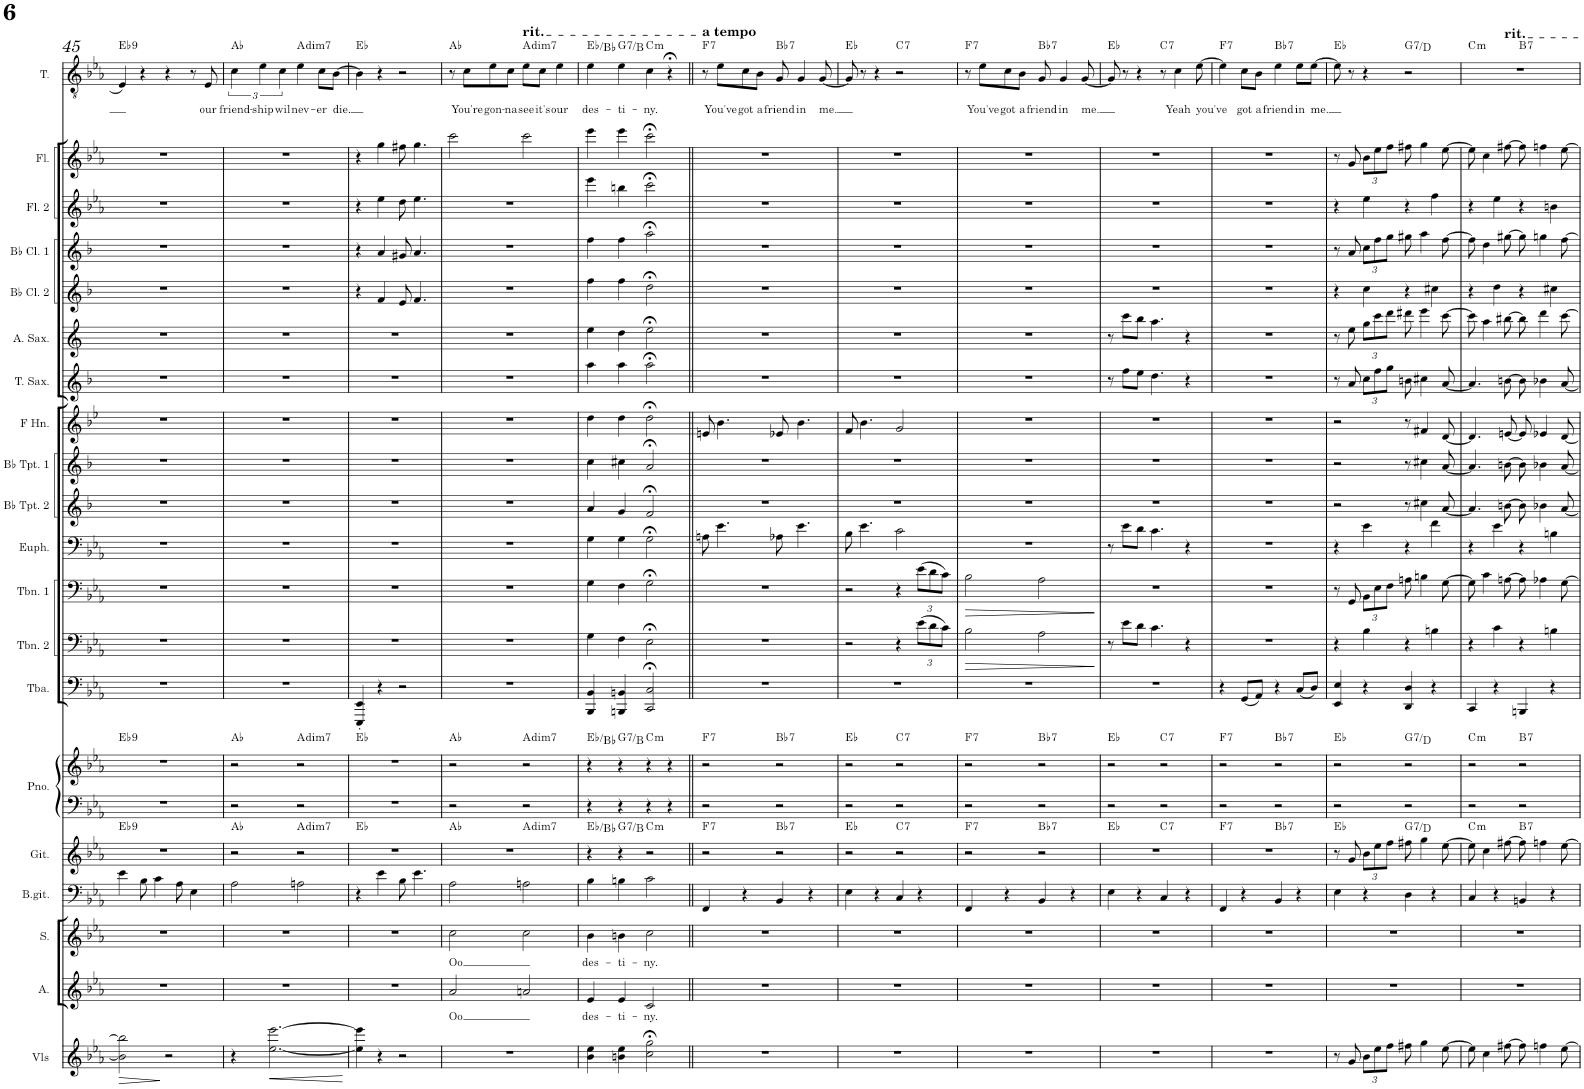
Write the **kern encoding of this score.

**kern	**dynam	**kern	**text	**kern	**text	**kern	**kern	**harte	**kern	**kern	**harte	**kern	**kern	**dynam	**kern	**dynam	**kern	**kern	**kern	**kern	**kern	**kern	**kern	**kern	**kern	**kern	**kern	**text	**harte
*part20	*part20	*part19	*part19	*part18	*part18	*part17	*part16	*part16	*part15	*part15	*part15	*part14	*part13	*part13	*part12	*part12	*part11	*part10	*part9	*part8	*part7	*part6	*part5	*part4	*part3	*part2	*part1	*part1	*part1
*staff21	*staff21	*staff20	*staff20	*staff19	*staff19	*staff18	*staff17	*	*staff16	*staff15	*	*staff14	*staff13	*staff13	*staff12	*staff12	*staff11	*staff10	*staff9	*staff8	*staff7	*staff6	*staff5	*staff4	*staff3	*staff2	*staff1	*staff1	*
*I"Violins	*	*I"Altos	*	*I"Sopranos	*	*I"Bassgitar	*I"Gitar	*	*I"Piano	*	*	*I"Tuba	*I"Trombone 2	*	*I"Trombone 1	*	*I"Euphonium	*I"Bb Trumpet 2	*I"Bb Trumpet 1	*I"Horn in F	*I"Tenor Saxophone	*I"Alto Saxophone	*I"Bb Clarinet 2	*I"Bb Clarinet 1	*I"Fløyte 2	*I"Flute	*I"Tenor	*	*
*I'Vls	*	*I'A.	*	*I'S.	*	*I'B.git.	*I'Git.	*	*I'Pno.	*	*	*I'Tba.	*I'Tbn. 2	*	*I'Tbn. 1	*	*I'Euph.	*I'Bb Tpt. 2	*I'Bb Tpt. 1	*	*I'T. Sax.	*I'A. Sax.	*I'Bb Cl. 2	*I'Bb Cl. 1	*I'Fl. 2	*I'Fl.	*I'T.	*	*
!!LO:PB:g=z
*clefG2	*	*clefG2	*	*clefG2	*	*clefF4	*clefG2	*	*clefF4	*clefG2	*	*clefF4	*clefF4	*	*clefF4	*	*clefF4	*clefG2	*clefG2	*clefG2	*clefG2	*clefG2	*clefG2	*clefG2	*clefG2	*clefG2	*clefGv2	*	*
*	*	*	*	*	*	*Trd7c12	*Trd7c12	*	*	*	*	*	*	*	*	*	*	*Trd1c2	*Trd1c2	*Trd4c7	*Trd8c14	*Trd5c9	*Trd1c2	*Trd1c2	*	*	*	*	*
*k[b-e-a-]	*	*k[b-e-a-]	*	*k[b-e-a-]	*	*k[b-e-a-]	*k[b-e-a-]	*	*k[b-e-a-]	*k[b-e-a-]	*	*k[b-e-a-]	*k[b-e-a-]	*	*k[b-e-a-]	*	*k[b-e-a-]	*k[b-]	*k[b-]	*k[b-e-]	*k[b-]	*k[]	*k[b-]	*k[b-]	*k[b-e-a-]	*k[b-e-a-]	*k[b-e-a-]	*	*
*M4/4	*	*M4/4	*	*M4/4	*	*M4/4	*M4/4	*	*M4/4	*M4/4	*	*M4/4	*M4/4	*	*M4/4	*	*M4/4	*M4/4	*M4/4	*M4/4	*M4/4	*M4/4	*M4/4	*M4/4	*M4/4	*M4/4	*M4/4	*	*
=45	=45	=45	=45	=45	=45	=45	=45	=45	=45	=45	=45	=45	=45	=45	=45	=45	=45	=45	=45	=45	=45	=45	=45	=45	=45	=45	=45	=45	=45
!	!LO:HP:b	!	!	!	!	!	!	!LO:H:kt=9	!	!	!LO:H:kt=9	!	!	!	!	!	!	!	!	!	!	!	!	!	!	!	!	!	!LO:H:kt=9
2b-\] 2bb-\]	>	1r	.	1r	.	4e-\	1r	Eb:9	1r	1r	Eb:9	1r	1r	.	1r	.	1r	1r	1r	1r	1r	1r	1r	1r	1r	1r	4E-/	.	Eb:9
.	.	.	.	.	.	8B-\	.	.	.	.	.	.	.	.	.	.	.	.	.	.	.	.	.	.	.	.	4r	.	.
.	.	.	.	.	.	4c\	.	.	.	.	.	.	.	.	.	.	.	.	.	.	.	.	.	.	.	.	.	.	.
2r	]	.	.	.	.	.	.	.	.	.	.	.	.	.	.	.	.	.	.	.	.	.	.	.	.	.	4r	.	.
.	.	.	.	.	.	8A-\	.	.	.	.	.	.	.	.	.	.	.	.	.	.	.	.	.	.	.	.	.	.	.
.	.	.	.	.	.	4E-\	.	.	.	.	.	.	.	.	.	.	.	.	.	.	.	.	.	.	.	.	8r	.	.
!	!	!	!	!	!	!	!	!	!	!	!	!	!	!	!	!	!	!	!	!	!	!	!	!	!	!	!	!LO:LY:b	!
.	.	.	.	.	.	.	.	.	.	.	.	.	.	.	.	.	.	.	.	.	.	.	.	.	.	.	8E-/	our	.
=46	=46	=46	=46	=46	=46	=46	=46	=46	=46	=46	=46	=46	=46	=46	=46	=46	=46	=46	=46	=46	=46	=46	=46	=46	=46	=46	=46	=46	=46
!	!	!	!	!	!	!	!	!	!	!	!	!	!	!	!	!	!	!	!	!	!	!	!	!	!	!	!	!LO:LY:b	!
4r	.	1r	.	1r	.	2A-\	2r	Ab:maj	2r	2r	Ab:maj	1r	1r	.	1r	.	1r	1r	1r	1r	1r	1r	1r	1r	1r	1r	6c\	friend-	Ab:maj
!	!	!	!	!	!	!	!	!	!	!	!	!	!	!	!	!	!	!	!	!	!	!	!	!	!	!	!	!LO:LY:b	!
.	.	.	.	.	.	.	.	.	.	.	.	.	.	.	.	.	.	.	.	.	.	.	.	.	.	.	6e-\	-ship	.
!	!LO:HP:b	!	!	!	!	!	!	!	!	!	!	!	!	!	!	!	!	!	!	!	!	!	!	!	!	!	!	!	!
[2.ee-\ [2.eee-\	<	.	.	.	.	.	.	.	.	.	.	.	.	.	.	.	.	.	.	.	.	.	.	.	.	.	.	.	.
!	!	!	!	!	!	!	!	!	!	!	!	!	!	!	!	!	!	!	!	!	!	!	!	!	!	!	!	!LO:LY:b	!
.	.	.	.	.	.	.	.	.	.	.	.	.	.	.	.	.	.	.	.	.	.	.	.	.	.	.	6c\	wil	.
!	!	!	!	!	!	!	!	!LO:H:kt=dim7	!	!	!LO:H:kt=dim7	!	!	!	!	!	!	!	!	!	!	!	!	!	!	!	!	!LO:LY:b	!LO:H:kt=dim7
.	.	.	.	.	.	2An\	2r	A:dim7	2r	2r	A:dim7	.	.	.	.	.	.	.	.	.	.	.	.	.	.	.	4e-\	nev-	A:dim7
!	!	!	!	!	!	!	!	!	!	!	!	!	!	!	!	!	!	!	!	!	!	!	!	!	!	!	!	!LO:LY:b	!
.	.	.	.	.	.	.	.	.	.	.	.	.	.	.	.	.	.	.	.	.	.	.	.	.	.	.	8c\L	-er	.
!	!	!	!	!	!	!	!	!	!	!	!	!	!	!	!	!	!	!	!	!	!	!	!	!	!	!	!	!LO:LY:b	!
.	.	.	.	.	.	.	.	.	.	.	.	.	.	.	.	.	.	.	.	.	.	.	.	.	.	.	[8B-\J	die.	.
.	[	.	.	.	.	.	.	.	.	.	.	.	.	.	.	.	.	.	.	.	.	.	.	.	.	.	.	.	.
=47	=47	=47	=47	=47	=47	=47	=47	=47	=47	=47	=47	=47	=47	=47	=47	=47	=47	=47	=47	=47	=47	=47	=47	=47	=47	=47	=47	=47	=47
4ee-\] 4eee-\]	.	1r	.	1r	.	4r	1r	Eb:maj	1r	1r	Eb:maj	4EEE-/' 4EE-/'	1r	.	1r	.	1r	1r	1r	1r	1r	1r	4r	4r	4r	4r	4B-\]	.	Eb:maj
4r	.	.	.	.	.	4e-\	.	.	.	.	.	4r	.	.	.	.	.	.	.	.	.	.	4f/	4a/	4ee-\	4gg\	4r	.	.
2r	.	.	.	.	.	8B-\	.	.	.	.	.	2r	.	.	.	.	.	.	.	.	.	.	8e/	8g#X/	8dd\	8ff#X\	2r	.	.
.	.	.	.	.	.	4.e-\	.	.	.	.	.	.	.	.	.	.	.	.	.	.	.	.	4.f/	4.a/	4.ee-\	4.gg\	.	.	.
=48	=48	=48	=48	=48	=48	=48	=48	=48	=48	=48	=48	=48	=48	=48	=48	=48	=48	=48	=48	=48	=48	=48	=48	=48	=48	=48	=48	=48	=48
!	!	!	!LO:LY:b	!	!LO:LY:b	!	!	!	!	!	!	!	!	!	!	!	!	!	!	!	!	!	!	!	!	!	!	!	!
*	*	*	*	*	*	*	*^	*	*	*	*	*	*	*	*	*	*	*	*	*	*	*	*	*	*	*	*	*	*
1r	.	2a-/	Oo	2cc\	Oo	2A-\	1r	2ryy	Ab:maj	2r	2r	Ab:maj	1r	1r	.	1r	.	1r	1r	1r	1r	1r	1r	1r	1r	1r	2ccc\	8r	.	Ab:maj
!	!	!	!	!	!	!	!	!	!	!	!	!	!	!	!	!	!	!	!	!	!	!	!	!	!	!	!	!	!LO:LY:b	!
.	.	.	.	.	.	.	.	.	.	.	.	.	.	.	.	.	.	.	.	.	.	.	.	.	.	.	.	8c\L	You're	.
!	!	!	!	!	!	!	!	!	!	!	!	!	!	!	!	!	!	!	!	!	!	!	!	!	!	!	!	!	!LO:LY:b	!
.	.	.	.	.	.	.	.	.	.	.	.	.	.	.	.	.	.	.	.	.	.	.	.	.	.	.	.	8e-\	gon-	.
!	!	!	!	!	!	!	!	!	!	!	!	!	!	!	!	!	!	!	!	!	!	!	!	!	!	!	!	!	!LO:LY:b	!
.	.	.	.	.	.	.	.	.	.	.	.	.	.	.	.	.	.	.	.	.	.	.	.	.	.	.	.	8c\J	-na	.
!	!	!	!	!	!	!	!	!	!	!	!	!	!	!	!	!	!	!	!	!	!	!	!	!	!	!	!	!LO:TX:a:t=rit.	!	!
!	!	!	!	!	!	!	!	!	!LO:H:kt=dim7	!	!	!LO:H:kt=dim7	!	!	!	!	!	!	!	!	!	!	!	!	!	!	!	!	!LO:LY:b	!LO:H:kt=dim7
.	.	2an/	.	2cc\	.	2An\	.	2ryy	A:dim7	2r	2r	A:dim7	.	.	.	.	.	.	.	.	.	.	.	.	.	.	2ccc\	8e-\L	see	A:dim7
!	!	!	!	!	!	!	!	!	!	!	!	!	!	!	!	!	!	!	!	!	!	!	!	!	!	!	!	!	!LO:LY:b	!
.	.	.	.	.	.	.	.	.	.	.	.	.	.	.	.	.	.	.	.	.	.	.	.	.	.	.	.	8c\J	it's	.
!	!	!	!	!	!	!	!	!	!	!	!	!	!	!	!	!	!	!	!	!	!	!	!	!	!	!	!	!	!LO:LY:b	!
.	.	.	.	.	.	.	.	.	.	.	.	.	.	.	.	.	.	.	.	.	.	.	.	.	.	.	.	4e-\	our	.
=49	=49	=49	=49	=49	=49	=49	=49	=49	=49	=49	=49	=49	=49	=49	=49	=49	=49	=49	=49	=49	=49	=49	=49	=49	=49	=49	=49	=49	=49	=49
!	!	!	!LO:LY:b	!	!LO:LY:b	!	!	!	!	!	!	!	!	!	!	!	!	!	!	!	!	!	!	!	!	!	!	!	!LO:LY:b	!
*	*	*	*	*	*	*	*v	*v	*	*	*	*	*	*	*	*	*	*	*	*	*	*	*	*	*	*	*	*	*	*
4b-\ 4ee-\	.	4e-/	des-	4b-\	des-	4B-\	4r	Eb:maj/5	4r	4r	Eb:maj/5	4BBB-/ 4BB-/	4G\	.	4G\	.	4G\	4a/	4cc\	4dd\	4aa\	4ee\	4ff\	4ff\	4eee-\	4eee-\	4e-\	des-	Eb:maj/5
!	!	!	!LO:LY:b	!	!LO:LY:b	!	!	!LO:H:kt=7	!	!	!LO:H:kt=7	!	!	!	!	!	!	!	!	!	!	!	!	!	!	!	!	!LO:LY:b	!LO:H:kt=7
4bn\ 4ee-\	.	4e-/	-ti-	4bn\	-ti-	4Bn\	4r	G:7/3	4r	4r	G:7/3	4BBBn/ 4BBn/	4F\	.	4F\	.	4G\	4g/	4cc#X\	4dd\	4aa\	4dd\	4ff\	4ff\	4bbn\	4eee-\	4e-\	-ti-	G:7/3
!	!	!	!LO:LY:b	!	!LO:LY:b	!	!	!LO:H:kt=m	!	!	!LO:H:kt=m	!	!	!	!	!	!	!	!	!	!	!	!	!	!	!	!	!LO:LY:b	!LO:H:kt=m
2cc\;< 2gg\;<	.	2c/	-ny.	2cc\	-ny.	2c\	2r	C:min	4r	4r	C:min	2CC/;< 2C/;<	2E-;<\	.	2G;<\	.	2G;<\	2f;</	2a;</	2dd;<\	2aa;<\	2ee;<\	2dd;<\	2aa;<\	2ccc;<\	2ccc;<\	4c\	-ny.	C:min
.	.	.	.	.	.	.	.	.	4r	4r	.	.	.	.	.	.	.	.	.	.	.	.	.	.	.	.	4r;<	.	.
=50||	=50||	=50||	=50||	=50||	=50||	=50||	=50||	=50||	=50||	=50||	=50||	=50||	=50||	=50||	=50||	=50||	=50||	=50||	=50||	=50||	=50||	=50||	=50||	=50||	=50||	=50||	=50||	=50||	=50||
!	!	!	!	!	!	!	!	!LO:H:kt=7	!	!	!LO:H:kt=7	!	!	!	!	!	!	!	!	!	!	!	!	!	!	!	!LO:TX:a:B:t=a tempo	!	!LO:H:kt=7
1r	.	1r	.	1r	.	4FF/	2r	F:7	2r	2r	F:7	1r	1r	.	1r	.	8An\	1r	1r	8en/	1r	1r	1r	1r	1r	1r	8r	.	F:7
!	!	!	!	!	!	!	!	!	!	!	!	!	!	!	!	!	!	!	!	!	!	!	!	!	!	!	!	!LO:LY:b	!
.	.	.	.	.	.	.	.	.	.	.	.	.	.	.	.	.	4.e-\	.	.	4.b-\	.	.	.	.	.	.	8e-\L	You've	.
!	!	!	!	!	!	!	!	!	!	!	!	!	!	!	!	!	!	!	!	!	!	!	!	!	!	!	!	!LO:LY:b	!
.	.	.	.	.	.	4r	.	.	.	.	.	.	.	.	.	.	.	.	.	.	.	.	.	.	.	.	8c\	got	.
!	!	!	!	!	!	!	!	!	!	!	!	!	!	!	!	!	!	!	!	!	!	!	!	!	!	!	!	!LO:LY:b	!
.	.	.	.	.	.	.	.	.	.	.	.	.	.	.	.	.	.	.	.	.	.	.	.	.	.	.	8B-\J	a	.
!	!	!	!	!	!	!	!	!LO:H:kt=7	!	!	!LO:H:kt=7	!	!	!	!	!	!	!	!	!	!	!	!	!	!	!	!	!LO:LY:b	!LO:H:kt=7
.	.	.	.	.	.	4BB-/	2r	Bb:7	2r	2r	Bb:7	.	.	.	.	.	8A-X\	.	.	8e-X/	.	.	.	.	.	.	8G/	friend	Bb:7
!	!	!	!	!	!	!	!	!	!	!	!	!	!	!	!	!	!	!	!	!	!	!	!	!	!	!	!	!LO:LY:b	!
.	.	.	.	.	.	.	.	.	.	.	.	.	.	.	.	.	4.e-\	.	.	4.b-\	.	.	.	.	.	.	4G/	in	.
.	.	.	.	.	.	4r	.	.	.	.	.	.	.	.	.	.	.	.	.	.	.	.	.	.	.	.	.	.	.
!	!	!	!	!	!	!	!	!	!	!	!	!	!	!	!	!	!	!	!	!	!	!	!	!	!	!	!	!LO:LY:b	!
.	.	.	.	.	.	.	.	.	.	.	.	.	.	.	.	.	.	.	.	.	.	.	.	.	.	.	[8G/	me.	.
=51	=51	=51	=51	=51	=51	=51	=51	=51	=51	=51	=51	=51	=51	=51	=51	=51	=51	=51	=51	=51	=51	=51	=51	=51	=51	=51	=51	=51	=51
1r	.	1r	.	1r	.	4E-\	2r	Eb:maj	2r	2r	Eb:maj	1r	2r	.	2r	.	8B-\	1r	1r	8f/	1r	1r	1r	1r	1r	1r	8G/]	.	Eb:maj
.	.	.	.	.	.	.	.	.	.	.	.	.	.	.	.	.	4.e-\	.	.	4.b-\	.	.	.	.	.	.	8r	.	.
.	.	.	.	.	.	4r	.	.	.	.	.	.	.	.	.	.	.	.	.	.	.	.	.	.	.	.	4r	.	.
!	!	!	!	!	!	!	!	!LO:H:kt=7	!	!	!LO:H:kt=7	!	!	!	!	!	!	!	!	!	!	!	!	!	!	!	!	!	!LO:H:kt=7
.	.	.	.	.	.	4C/	2r	C:7	2r	2r	C:7	.	4r	.	4r	.	2c\	.	.	2g/	.	.	.	.	.	.	2r	.	C:7
*	*	*	*	*	*	*	*	*	*	*	*	*	*Xbrackettup	*	*Xbrackettup	*	*	*	*	*	*	*	*	*	*	*	*	*	*
.	.	.	.	.	.	4r	.	.	.	.	.	.	(12e-\L	.	(12e-\L	.	.	.	.	.	.	.	.	.	.	.	.	.	.
.	.	.	.	.	.	.	.	.	.	.	.	.	12d\	.	12d\	.	.	.	.	.	.	.	.	.	.	.	.	.	.
.	.	.	.	.	.	.	.	.	.	.	.	.	12c\J)	.	12c\J)	.	.	.	.	.	.	.	.	.	.	.	.	.	.
=52	=52	=52	=52	=52	=52	=52	=52	=52	=52	=52	=52	=52	=52	=52	=52	=52	=52	=52	=52	=52	=52	=52	=52	=52	=52	=52	=52	=52	=52
!	!	!	!	!	!	!	!	!LO:H:kt=7	!	!	!LO:H:kt=7	!	!	!LO:HP:b	!	!LO:HP:b	!	!	!	!	!	!	!	!	!	!	!	!	!LO:H:kt=7
1r	.	1r	.	1r	.	4FF/	2r	F:7	2r	2r	F:7	1r	2B-\	>	2B-\	>	1r	1r	1r	1r	1r	1r	1r	1r	1r	1r	8r	.	F:7
!	!	!	!	!	!	!	!	!	!	!	!	!	!	!	!	!	!	!	!	!	!	!	!	!	!	!	!	!LO:LY:b	!
.	.	.	.	.	.	.	.	.	.	.	.	.	.	.	.	.	.	.	.	.	.	.	.	.	.	.	8e-\L	You've	.
!	!	!	!	!	!	!	!	!	!	!	!	!	!	!	!	!	!	!	!	!	!	!	!	!	!	!	!	!LO:LY:b	!
.	.	.	.	.	.	4r	.	.	.	.	.	.	.	.	.	.	.	.	.	.	.	.	.	.	.	.	8c\	got	.
!	!	!	!	!	!	!	!	!	!	!	!	!	!	!	!	!	!	!	!	!	!	!	!	!	!	!	!	!LO:LY:b	!
.	.	.	.	.	.	.	.	.	.	.	.	.	.	.	.	.	.	.	.	.	.	.	.	.	.	.	8B-\J	a	.
!	!	!	!	!	!	!	!	!LO:H:kt=7	!	!	!LO:H:kt=7	!	!	!	!	!	!	!	!	!	!	!	!	!	!	!	!	!LO:LY:b	!LO:H:kt=7
.	.	.	.	.	.	4BB-/	2r	Bb:7	2r	2r	Bb:7	.	2A-\	.	2A-\	.	.	.	.	.	.	.	.	.	.	.	8G/	friend	Bb:7
!	!	!	!	!	!	!	!	!	!	!	!	!	!	!	!	!	!	!	!	!	!	!	!	!	!	!	!	!LO:LY:b	!
.	.	.	.	.	.	.	.	.	.	.	.	.	.	.	.	.	.	.	.	.	.	.	.	.	.	.	4G/	in	.
.	.	.	.	.	.	4r	.	.	.	.	.	.	.	.	.	.	.	.	.	.	.	.	.	.	.	.	.	.	.
!	!	!	!	!	!	!	!	!	!	!	!	!	!	!	!	!	!	!	!	!	!	!	!	!	!	!	!	!LO:LY:b	!
.	.	.	.	.	.	.	.	.	.	.	.	.	.	.	.	.	.	.	.	.	.	.	.	.	.	.	[8G/	me.	.
.	.	.	.	.	.	.	.	.	.	.	.	.	.	]	.	]	.	.	.	.	.	.	.	.	.	.	.	.	.
=53	=53	=53	=53	=53	=53	=53	=53	=53	=53	=53	=53	=53	=53	=53	=53	=53	=53	=53	=53	=53	=53	=53	=53	=53	=53	=53	=53	=53	=53
*	*	*	*	*	*	*	*^	*	*	*	*	*	*	*	*	*	*	*	*	*	*	*	*	*	*	*	*	*	*
1r	.	1r	.	1r	.	4E-\	1r	2ryy	Eb:maj	2r	2r	Eb:maj	1r	8r	.	1r	.	8r	1r	1r	1r	8r	8r	1r	1r	1r	1r	8G/]	.	Eb:maj
.	.	.	.	.	.	.	.	.	.	.	.	.	.	8e-\L	.	.	.	8e-\L	.	.	.	8ff\L	8ccc\L	.	.	.	.	8r	.	.
.	.	.	.	.	.	4r	.	.	.	.	.	.	.	8d\J	.	.	.	8d\J	.	.	.	8ee\J	8bb\J	.	.	.	.	4r	.	.
.	.	.	.	.	.	.	.	.	.	.	.	.	.	4.c\	.	.	.	4.c\	.	.	.	4.dd\	4.aa\	.	.	.	.	.	.	.
!	!	!	!	!	!	!	!	!	!LO:H:kt=7	!	!	!LO:H:kt=7	!	!	!	!	!	!	!	!	!	!	!	!	!	!	!	!	!	!LO:H:kt=7
.	.	.	.	.	.	4C/	.	2ryy	C:7	2r	2r	C:7	.	.	.	.	.	.	.	.	.	.	.	.	.	.	.	8r	.	C:7
!	!	!	!	!	!	!	!	!	!	!	!	!	!	!	!	!	!	!	!	!	!	!	!	!	!	!	!	!	!LO:LY:b	!
.	.	.	.	.	.	.	.	.	.	.	.	.	.	.	.	.	.	.	.	.	.	.	.	.	.	.	.	4c\	Yeah	.
.	.	.	.	.	.	4r	.	.	.	.	.	.	.	4r	.	.	.	4r	.	.	.	4r	4r	.	.	.	.	.	.	.
!	!	!	!	!	!	!	!	!	!	!	!	!	!	!	!	!	!	!	!	!	!	!	!	!	!	!	!	!	!LO:LY:b	!
.	.	.	.	.	.	.	.	.	.	.	.	.	.	.	.	.	.	.	.	.	.	.	.	.	.	.	.	[8e-\	you've	.
=54	=54	=54	=54	=54	=54	=54	=54	=54	=54	=54	=54	=54	=54	=54	=54	=54	=54	=54	=54	=54	=54	=54	=54	=54	=54	=54	=54	=54	=54	=54
!	!	!	!	!	!	!	!	!	!LO:H:kt=7	!	!	!LO:H:kt=7	!	!	!	!	!	!	!	!	!	!	!	!	!	!	!	!	!	!LO:H:kt=7
1r	.	1r	.	1r	.	4FF/	1r	2ryy	F:7	2r	2r	F:7	4r	1r	.	1r	.	1r	1r	1r	1r	1r	1r	1r	1r	1r	1r	4e-\]	.	F:7
!	!	!	!	!	!	!	!	!	!	!	!	!	!	!	!	!	!	!	!	!	!	!	!	!	!	!	!	!	!LO:LY:b	!
.	.	.	.	.	.	4r	.	.	.	.	.	.	(8GG/L	.	.	.	.	.	.	.	.	.	.	.	.	.	.	8c\L	got	.
!	!	!	!	!	!	!	!	!	!	!	!	!	!	!	!	!	!	!	!	!	!	!	!	!	!	!	!	!	!LO:LY:b	!
.	.	.	.	.	.	.	.	.	.	.	.	.	8AA-/J)	.	.	.	.	.	.	.	.	.	.	.	.	.	.	8B-\J	a	.
!	!	!	!	!	!	!	!	!	!LO:H:kt=7	!	!	!LO:H:kt=7	!	!	!	!	!	!	!	!	!	!	!	!	!	!	!	!	!LO:LY:b	!LO:H:kt=7
.	.	.	.	.	.	4BB-/	.	2ryy	Bb:7	2r	2r	Bb:7	4r	.	.	.	.	.	.	.	.	.	.	.	.	.	.	4e-\	friend	Bb:7
!	!	!	!	!	!	!	!	!	!	!	!	!	!	!	!	!	!	!	!	!	!	!	!	!	!	!	!	!	!LO:LY:b	!
.	.	.	.	.	.	4r	.	.	.	.	.	.	(8C/L	.	.	.	.	.	.	.	.	.	.	.	.	.	.	8e-\L	in	.
!	!	!	!	!	!	!	!	!	!	!	!	!	!	!	!	!	!	!	!	!	!	!	!	!	!	!	!	!	!LO:LY:b	!
.	.	.	.	.	.	.	.	.	.	.	.	.	8D/J)	.	.	.	.	.	.	.	.	.	.	.	.	.	.	[8e-\J	me.	.
*	*	*	*	*	*	*	*v	*v	*	*	*	*	*	*	*	*	*	*	*	*	*	*	*	*	*	*	*	*	*	*
=55	=55	=55	=55	=55	=55	=55	=55	=55	=55	=55	=55	=55	=55	=55	=55	=55	=55	=55	=55	=55	=55	=55	=55	=55	=55	=55	=55	=55	=55
8r	.	1r	.	1r	.	4E-\	8r	Eb:maj	2r	2r	Eb:maj	4EE-/ 4E-/	4r	.	8r	.	4r	2r	2r	2r	8r	8r	4r	8r	4r	8r	8e-\]	.	Eb:maj
8g/	.	.	.	.	.	.	8g/	.	.	.	.	.	.	.	8GG/	.	.	.	.	.	8a/	8ee\	.	8a/	.	8g/	8r	.	.
*Xbrackettup	*	*	*	*	*	*	*Xbrackettup	*	*	*	*	*	*	*	*	*	*	*	*	*	*Xbrackettup	*Xbrackettup	*	*Xbrackettup	*	*Xbrackettup	*	*	*
12b-\L	.	.	.	.	.	4r	12b-\L	.	.	.	.	4r	4B-\	.	12BB-\L	.	4e-\	.	.	.	12cc\L	12gg\L	4cc\	12cc\L	4ee-\	12b-\L	4r	.	.
12ee-\	.	.	.	.	.	.	12ee-\	.	.	.	.	.	.	.	12E-\	.	.	.	.	.	12ff\	12ccc\	.	12ff\	.	12ee-\	.	.	.
12ff\J	.	.	.	.	.	.	12ff\J	.	.	.	.	.	.	.	12F\J	.	.	.	.	.	12gg\J	12ddd\J	.	12gg\J	.	12ff\J	.	.	.
!	!	!	!	!	!	!	!	!LO:H:kt=7	!	!	!LO:H:kt=7	!	!	!	!	!	!	!	!	!	!	!	!	!	!	!	!	!	!LO:H:kt=7
8ff#X\	.	.	.	.	.	4D\	8ff#X\	G:7/5	2r	2r	G:7/5	4DD/ 4D/	4r	.	8An\	.	4r	8r	8r	8r	8bn\	8ddd#X\	4r	8gg#X\	4r	8ff#X\	2r	.	G:7/5
4gg\	.	.	.	.	.	.	4gg\	.	.	.	.	.	.	.	4Bn\	.	.	4cc#X\	4cc#X\	4f#X/	4cc#X\	4eee\	.	4aa\	.	4gg\	.	.	.
.	.	.	.	.	.	4r	.	.	.	.	.	4r	4Bn\	.	.	.	4f\	.	.	.	.	.	4cc#X\	.	4ff\	.	.	.	.
[8ee-\	.	.	.	.	.	.	[8ee-\	.	.	.	.	.	.	.	[8G\	.	.	[8a/	[8a/	[8d/	[8a/	[8ccc\	.	[8ff\	.	[8ee-\	.	.	.
=56	=56	=56	=56	=56	=56	=56	=56	=56	=56	=56	=56	=56	=56	=56	=56	=56	=56	=56	=56	=56	=56	=56	=56	=56	=56	=56	=56	=56	=56
*	*	*	*	*	*	*	*	*	*	*	*	*	*	*	*	*	*	*	*	*	*	*	*	*	*	*	*^	*	*
!	!	!	!	!	!	!	!	!LO:H:kt=m	!	!	!LO:H:kt=m	!	!	!	!	!	!	!	!	!	!	!	!	!	!	!	!	!	!	!LO:H:kt=m
*	*	*	*	*	*	*	*	*	*	*	*	*	*	*	*	*	*	*	*	*	*	*	*	*	*	*	*	*^	*	*
8ee-\]	.	1r	.	1r	.	4C/	8ee-\]	C:min	2r	2r	C:min	4CC/	4r	.	8G\]	.	4r	4.a/]	4.a/]	4.d/]	4.a/]	8ccc\]	4r	8ff\]	4r	8ee-\]	1r	4.ryy	2ryy	.	C:min
4cc\	.	.	.	.	.	.	4cc\	.	.	.	.	.	.	.	4c\	.	.	.	.	.	.	4aa\	.	4dd\	.	4cc\	.	.	.	.	.
.	.	.	.	.	.	4r	.	.	.	.	.	4r	4c\	.	.	.	4e-\	.	.	.	.	.	4dd\	.	4ee-\	.	.	.	.	.	.
!	!	!	!	!	!	!	!	!	!	!	!	!	!	!	!	!	!	!	!	!	!	!	!	!	!	!	!	!LO:TX:a:t=rit.	!	!	!
[8ff#X\	.	.	.	.	.	.	[8ff#X\	.	.	.	.	.	.	.	[8An\	.	.	[8bn\	[8bn\	[8en/	[8bn\	[8bb#X\	.	[8gg#X\	.	[8ff#X\	.	2ryy	.	.	.
!	!	!	!	!	!	!	!	!LO:H:kt=7	!	!	!LO:H:kt=7	!	!	!	!	!	!	!	!	!	!	!	!	!	!	!	!	!	!	!	!LO:H:kt=7
8ff#\]	.	.	.	.	.	4BBn/	8ff#\]	B:7	2r	2r	B:7	4BBBn/	4r	.	8A\]	.	4r	8b\]	8b\]	8e/]	8b\]	8bb#\]	4r	8gg#\]	4r	8ff#\]	.	.	2ryy	.	B:7
4ffn\	.	.	.	.	.	.	4ffn\	.	.	.	.	.	.	.	4A-X\	.	.	4b-X\	4b-X\	4e-X/	4b-X\	4ddd\	.	4ggn\	.	4ffn\	.	.	.	.	.
.	.	.	.	.	.	4r	.	.	.	.	.	4r	4Bn\	.	.	.	4Bn\	.	.	.	.	.	4cc#X\	.	4bn\	.	.	.	.	.	.
[8ee-\	.	.	.	.	.	.	[8ee-\	.	.	.	.	.	.	.	[8G\	.	.	[8a/	[8a/	[8d/	[8a/	[8ccc\	.	[8ff\	.	[8ee-\	.	8ryy	.	.	.
*	*	*	*	*	*	*	*	*	*	*	*	*	*	*	*	*	*	*	*	*	*	*	*	*	*	*	*v	*v	*v	*	*
=	=	=	=	=	=	=	=	=	=	=	=	=	=	=	=	=	=	=	=	=	=	=	=	=	=	=	=	=	=
*-	*-	*-	*-	*-	*-	*-	*-	*-	*-	*-	*-	*-	*-	*-	*-	*-	*-	*-	*-	*-	*-	*-	*-	*-	*-	*-	*-	*-	*-
